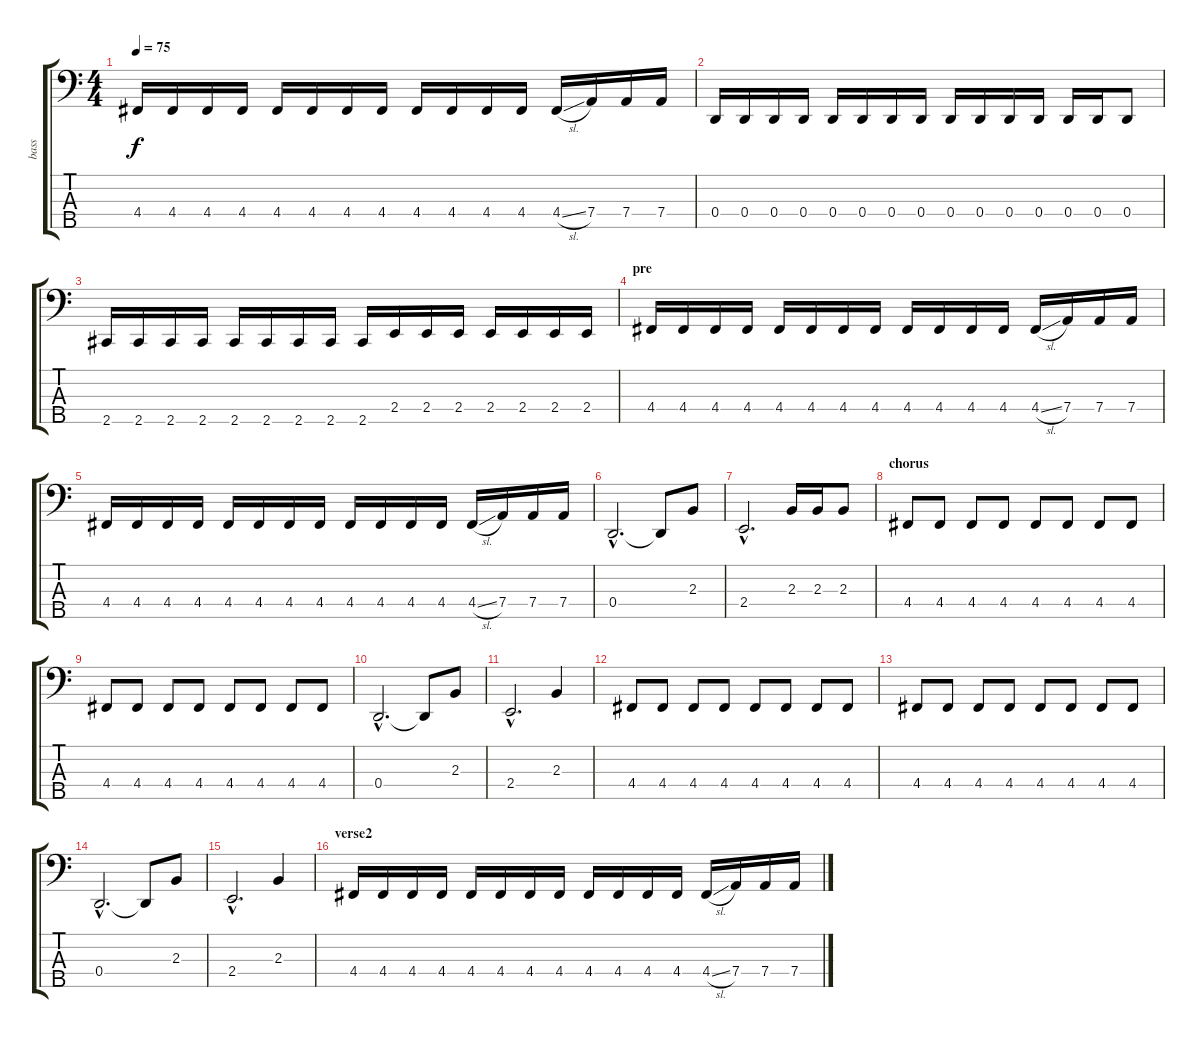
\track ("bass" "bass") {instrument electricbassfinger}
\staff {score tabs}
\tuning (G2 D2 A1 D1 B0) {hide}
\ts (4 4)
\tempo 75
\clef f4
\ks c
4.4.16{dy f} 4.4.16 4.4.16 4.4.16 4.4.16 4.4.16 4.4.16 4.4.16 4.4.16 4.4.16 4.4.16 4.4.16 4.4{sl}.16 7.4.16 7.4.16 7.4.16 |
0.4.16 0.4.16 0.4.16 0.4.16 0.4.16 0.4.16 0.4.16 0.4.16 0.4.16 0.4.16 0.4.16 0.4.16 0.4.16 0.4.16 0.4.8 |
2.5.16 2.5.16 2.5.16 2.5.16 2.5.16 2.5.16 2.5.16 2.5.16 2.5.16 2.4.16 2.4.16 2.4.16 2.4.16 2.4.16 2.4.16 2.4.16 |
\section ("" "pre")
4.4.16 4.4.16 4.4.16 4.4.16 4.4.16 4.4.16 4.4.16 4.4.16 4.4.16 4.4.16 4.4.16 4.4.16 4.4{sl}.16 7.4.16 7.4.16 7.4.16 |
4.4.16 4.4.16 4.4.16 4.4.16 4.4.16 4.4.16 4.4.16 4.4.16 4.4.16 4.4.16 4.4.16 4.4.16 4.4{sl}.16 7.4.16 7.4.16 7.4.16 |
0.4{hac}.2{d} 0.4{t}.8 2.3.8 |
2.4{hac}.2{d} 2.3.16 2.3.16 2.3.8 |
\section ("" "chorus")
4.4.8 4.4.8 4.4.8 4.4.8 4.4.8 4.4.8 4.4.8 4.4.8 |
4.4.8 4.4.8 4.4.8 4.4.8 4.4.8 4.4.8 4.4.8 4.4.8 |
0.4{hac}.2{d} 0.4{t}.8 2.3.8 |
2.4{hac}.2{d} 2.3.4 |
4.4.8 4.4.8 4.4.8 4.4.8 4.4.8 4.4.8 4.4.8 4.4.8 |
4.4.8 4.4.8 4.4.8 4.4.8 4.4.8 4.4.8 4.4.8 4.4.8 |
0.4{hac}.2{d} 0.4{t}.8 2.3.8 |
2.4{hac}.2{d} 2.3.4 |
\section ("" "verse2")
4.4.16 4.4.16 4.4.16 4.4.16 4.4.16 4.4.16 4.4.16 4.4.16 4.4.16 4.4.16 4.4.16 4.4.16 4.4{sl}.16 7.4.16 7.4.16 7.4.16
